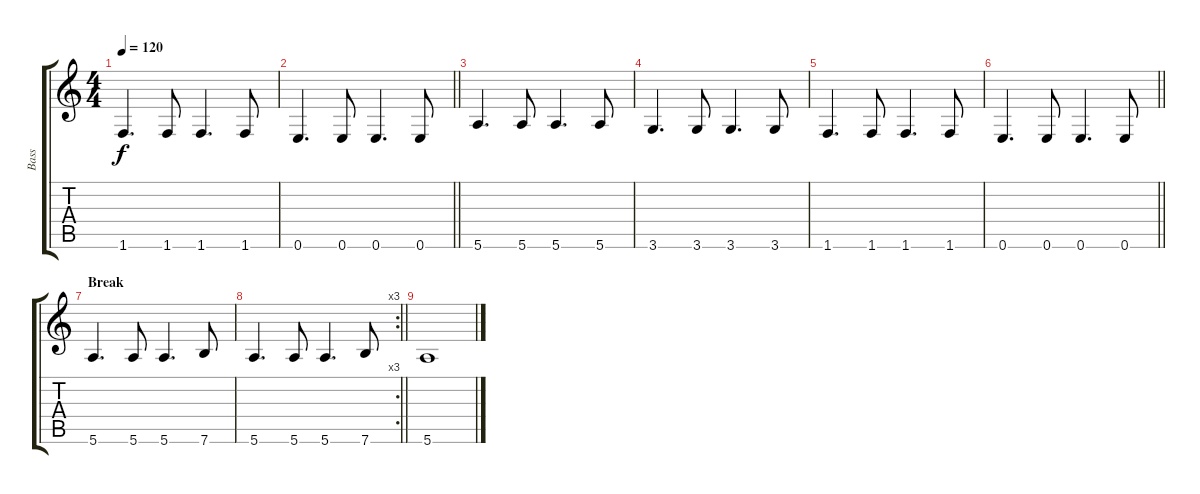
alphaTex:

\track ("Bass" "Bass") {instrument electricbassfinger}
\staff {score tabs}
\tuning (E4 B3 G3 D3 A2 E2) {hide}
\ts (4 4)
\tempo 120
\clef g2
\ks c
1.6.4{d dy f} 1.6.8 1.6.4{d} 1.6.8 |
\barLineRight lightlight
0.6.4{d} 0.6.8 0.6.4{d} 0.6.8 |
5.6.4{d} 5.6.8 5.6.4{d} 5.6.8 |
3.6.4{d} 3.6.8 3.6.4{d} 3.6.8 |
1.6.4{d} 1.6.8 1.6.4{d} 1.6.8 |
\barLineRight lightlight
0.6.4{d} 0.6.8 0.6.4{d} 0.6.8 |
\section ("" "Break")
5.6.4{d} 5.6.8 5.6.4{d} 7.6.8 |
\rc 3
\barLineRight lightlight
5.6.4{d} 5.6.8 5.6.4{d} 7.6.8 |
5.6.1
